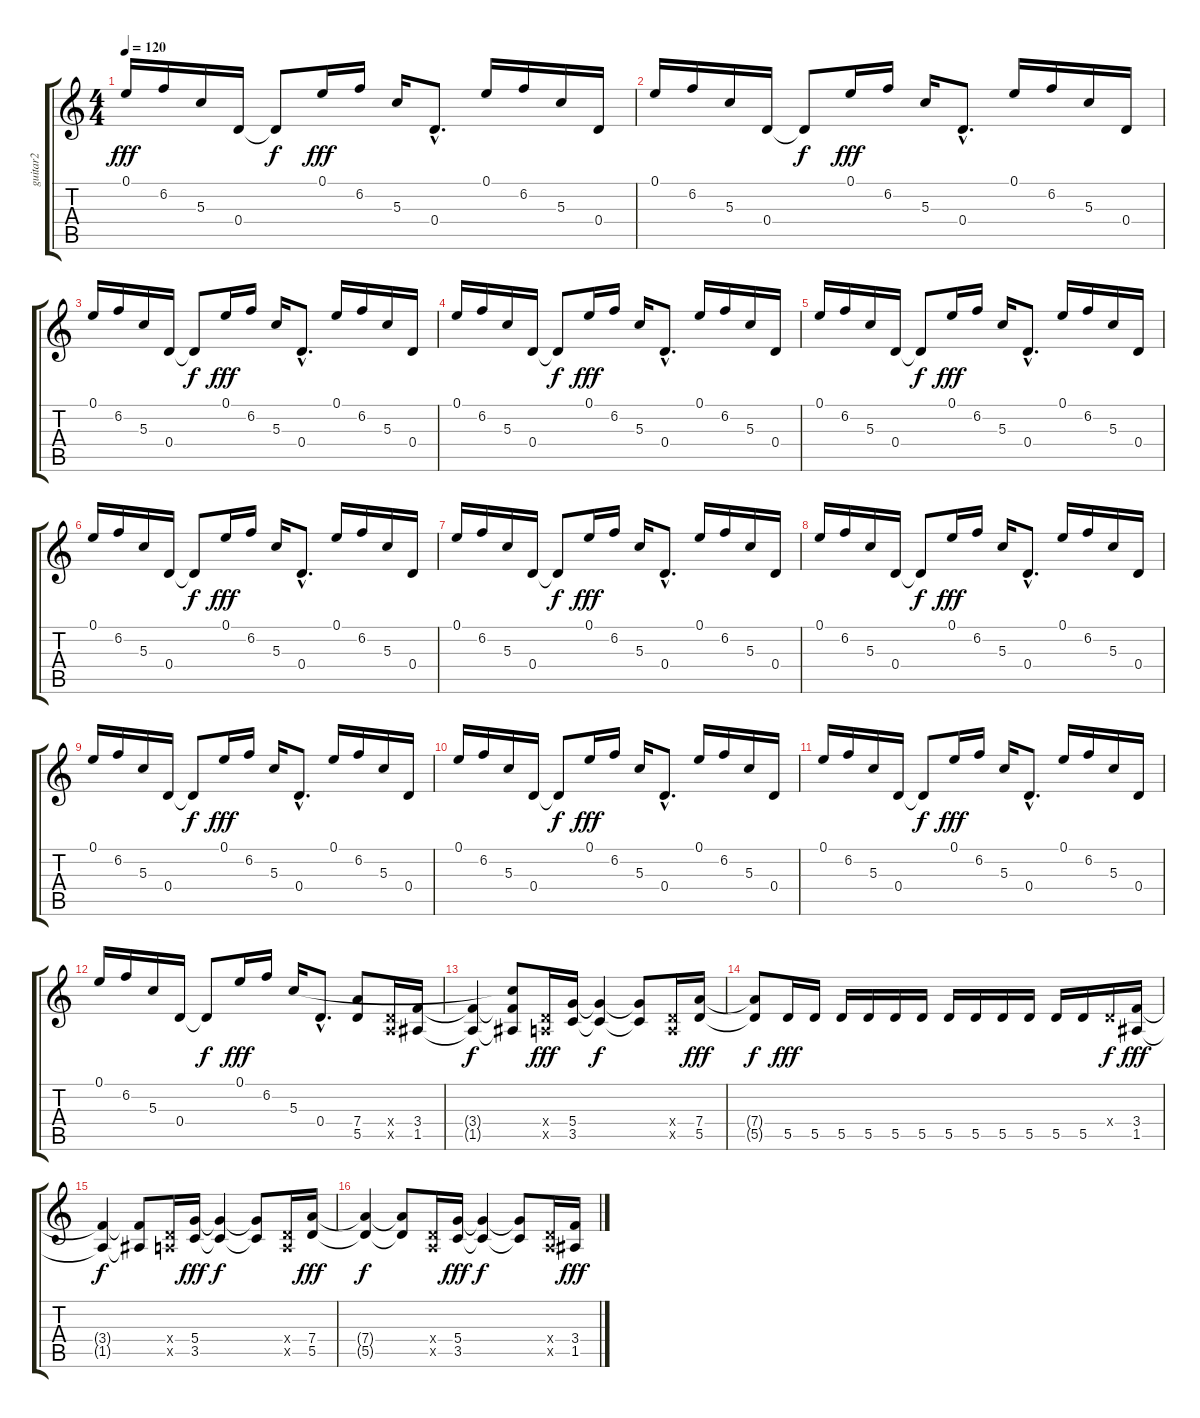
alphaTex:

\track ("guitar2" "guitar2") {instrument distortionguitar}
\staff {score tabs}
\tuning (E4 B3 G3 D3 A2 E2) {hide}
\ts (4 4)
\tempo 120
\clef g2
\ks c
0.1.16{dy fff instrument distortionguitar} 6.2.16 5.3.16 0.4.16 0.4{t}.8{dy f} 0.1.16{dy fff} 6.2.16 5.3.16 0.4{hac}.8{d} 0.1.16 6.2.16 5.3.16 0.4.16 |
0.1.16 6.2.16 5.3.16 0.4.16 0.4{t}.8{dy f} 0.1.16{dy fff} 6.2.16 5.3.16 0.4{hac}.8{d} 0.1.16 6.2.16 5.3.16 0.4.16 |
0.1.16 6.2.16 5.3.16 0.4.16 0.4{t}.8{dy f} 0.1.16{dy fff} 6.2.16 5.3.16 0.4{hac}.8{d} 0.1.16 6.2.16 5.3.16 0.4.16 |
0.1.16 6.2.16 5.3.16 0.4.16 0.4{t}.8{dy f} 0.1.16{dy fff} 6.2.16 5.3.16 0.4{hac}.8{d} 0.1.16 6.2.16 5.3.16 0.4.16 |
0.1.16 6.2.16 5.3.16 0.4.16 0.4{t}.8{dy f} 0.1.16{dy fff} 6.2.16 5.3.16 0.4{hac}.8{d} 0.1.16 6.2.16 5.3.16 0.4.16 |
0.1.16 6.2.16 5.3.16 0.4.16 0.4{t}.8{dy f} 0.1.16{dy fff} 6.2.16 5.3.16 0.4{hac}.8{d} 0.1.16 6.2.16 5.3.16 0.4.16 |
0.1.16 6.2.16 5.3.16 0.4.16 0.4{t}.8{dy f} 0.1.16{dy fff} 6.2.16 5.3.16 0.4{hac}.8{d} 0.1.16 6.2.16 5.3.16 0.4.16 |
0.1.16 6.2.16 5.3.16 0.4.16 0.4{t}.8{dy f} 0.1.16{dy fff} 6.2.16 5.3.16 0.4{hac}.8{d} 0.1.16 6.2.16 5.3.16 0.4.16 |
0.1.16 6.2.16 5.3.16 0.4.16 0.4{t}.8{dy f} 0.1.16{dy fff} 6.2.16 5.3.16 0.4{hac}.8{d} 0.1.16 6.2.16 5.3.16 0.4.16 |
0.1.16 6.2.16 5.3.16 0.4.16 0.4{t}.8{dy f} 0.1.16{dy fff} 6.2.16 5.3.16 0.4{hac}.8{d} 0.1.16 6.2.16 5.3.16 0.4.16 |
0.1.16 6.2.16 5.3.16 0.4.16 0.4{t}.8{dy f} 0.1.16{dy fff} 6.2.16 5.3.16 0.4{hac}.8{d} 0.1.16 6.2.16 5.3.16 0.4.16 |
0.1.16 6.2.16 5.3.16 0.4.16 0.4{t}.8{dy f} 0.1.16{dy fff} 6.2.16 5.3.16 0.4{hac}.8{d} (7.4 5.5).8 (0.4{x} 0.5{x}).16 (3.4 1.5).16 |
(3.4{t} 1.5{t}).4{dy f} (5.3{t} 3.4{t} 1.5{t}).8 (0.4{x} 0.5{x}).16{dy fff} (5.4 3.5).16 (5.4{t} 3.5{t}).4{dy f} (5.4{t} 3.5{t}).8 (0.4{x} 0.5{x}).16 (7.4 5.5).16{dy fff} |
(7.4{t} 5.5{t}).8{dy f} 5.5.16{dy fff} 5.5.16 5.5.16 5.5.16 5.5.16 5.5.16 5.5.16 5.5.16 5.5.16 5.5.16 5.5.16 5.5.16 0.4{x}.16{dy f} (3.4 1.5).16{dy fff} |
(3.4{t} 1.5{t}).4{dy f} (3.4{t} 1.5{t}).8 (0.4{x} 0.5{x}).16 (5.4 3.5).16{dy fff} (5.4{t} 3.5{t}).4{dy f} (5.4{t} 3.5{t}).8 (0.4{x} 0.5{x}).16 (7.4 5.5).16{dy fff} |
(7.4{t} 5.5{t}).4{dy f} (7.4{t} 5.5{t}).8 (0.4{x} 0.5{x}).16 (5.4 3.5).16{dy fff} (5.4{t} 3.5{t}).4{dy f} (5.4{t} 3.5{t}).8 (0.4{x} 0.5{x}).16 (3.4 1.5).16{dy fff}
